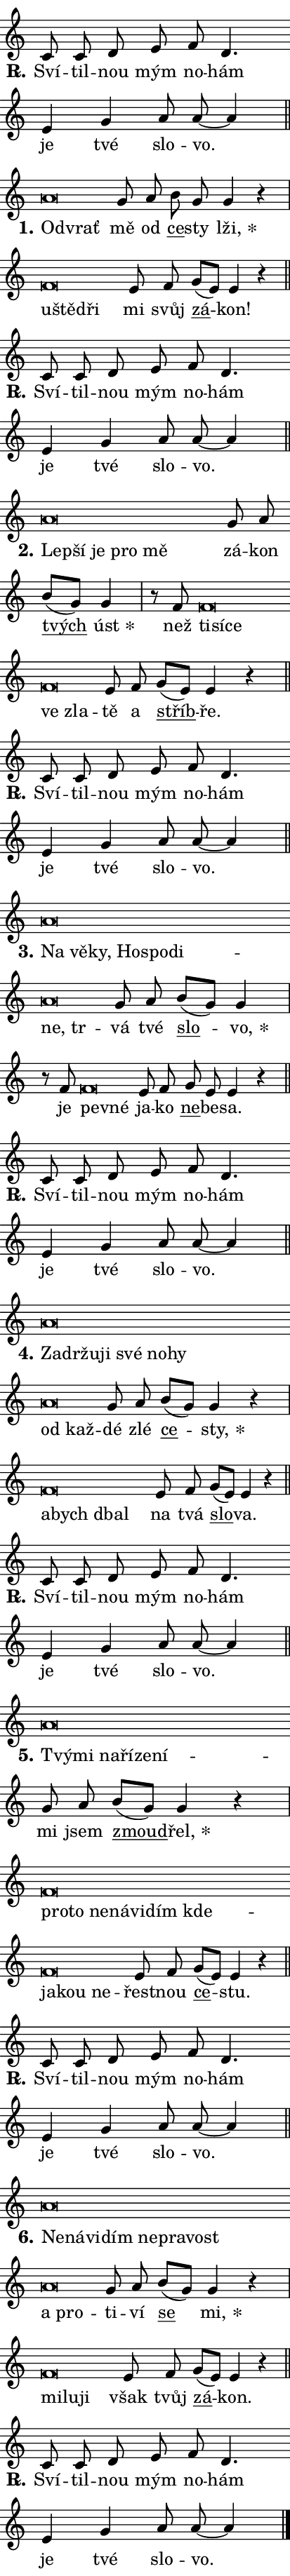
\version "2.22.1"
\header { tagline = "" }
\paper {
  indent = 0\cm
  top-margin = 0\cm
  right-margin = 0\cm
  bottom-margin = 0\cm
  left-margin = 0\cm
  paper-width = 7\cm
  page-breaking = #ly:one-page-breaking
  system-system-spacing.basic-distance = #11
  score-system-spacing.basic-distance = #11
  ragged-last = ##f
}


%% Author: Thomas Morley
%% https://lists.gnu.org/archive/html/lilypond-user/2020-05/msg00002.html
#(define (line-position grob)
"Returns position of @var[grob} in current system:
   @code{'start}, if at first time-step
   @code{'end}, if at last time-step
   @code{'middle} otherwise
"
  (let* ((col (ly:item-get-column grob))
         (ln (ly:grob-object col 'left-neighbor))
         (rn (ly:grob-object col 'right-neighbor))
         (col-to-check-left (if (ly:grob? ln) ln col))
         (col-to-check-right (if (ly:grob? rn) rn col))
         (break-dir-left
           (and
             (ly:grob-property col-to-check-left 'non-musical #f)
             (ly:item-break-dir col-to-check-left)))
         (break-dir-right
           (and
             (ly:grob-property col-to-check-right 'non-musical #f)
             (ly:item-break-dir col-to-check-right))))
        (cond ((eqv? 1 break-dir-left) 'start)
              ((eqv? -1 break-dir-right) 'end)
              (else 'middle))))

#(define (tranparent-at-line-position vctor)
  (lambda (grob)
  "Relying on @code{line-position} select the relevant enry from @var{vctor}.
Used to determine transparency,"
    (case (line-position grob)
      ((end) (not (vector-ref vctor 0)))
      ((middle) (not (vector-ref vctor 1)))
      ((start) (not (vector-ref vctor 2))))))

noteHeadBreakVisibility =
#(define-music-function (break-visibility)(vector?)
"Makes @code{NoteHead}s transparent relying on @var{break-visibility}"
#{
  \override NoteHead.transparent =
    #(tranparent-at-line-position break-visibility)
#})

#(define delete-ledgers-for-transparent-note-heads
  (lambda (grob)
    "Reads whether a @code{NoteHead} is transparent.
If so this @code{NoteHead} is removed from @code{'note-heads} from
@var{grob}, which is supposed to be @code{LedgerLineSpanner}.
As a result ledgers are not printed for this @code{NoteHead}"
    (let* ((nhds-array (ly:grob-object grob 'note-heads))
           (nhds-list
             (if (ly:grob-array? nhds-array)
                 (ly:grob-array->list nhds-array)
                 '()))
           ;; Relies on the transparent-property being done before
           ;; Staff.LedgerLineSpanner.after-line-breaking is executed.
           ;; This is fragile ...
           (to-keep
             (remove
               (lambda (nhd)
                 (ly:grob-property nhd 'transparent #f))
               nhds-list)))
      ;; TODO find a better method to iterate over grob-arrays, similiar
      ;; to filter/remove etc for lists
      ;; For now rebuilt from scratch
      (set! (ly:grob-object grob 'note-heads)  '())
      (for-each
        (lambda (nhd)
          (ly:pointer-group-interface::add-grob grob 'note-heads nhd))
        to-keep))))

hideNotes = {
  \noteHeadBreakVisibility #begin-of-line-visible
}
unHideNotes = {
  \noteHeadBreakVisibility #all-visible
}

% work-around for resetting accidentals
% https://lilypond.org/doc/v2.23/Documentation/notation/displaying-rhythms#unmetered-music
cadenzaMeasure = {
  \cadenzaOff
  \partial 1024 s1024
  \cadenzaOn
}

#(define-markup-command (accent layout props text) (markup?)
  "Underline accented syllable"
  (interpret-markup layout props
    #{\markup \override #'(offset . 4.3) \underline { #text }#}))

responsum = \markup \concat {
  "R" \hspace #-1.05 \path #0.1 #'((moveto 0 0.07) (lineto 0.9 0.8)) \hspace #0.05 "."
}

\layout {
    \context {
        \Staff
        \remove "Time_signature_engraver"
        \override LedgerLineSpanner.after-line-breaking = #delete-ledgers-for-transparent-note-heads
    }
    \context {
        \Voice {
            \override NoteHead.output-attributes = #'((class . "notehead"))
            \override Hairpin.height = #0.55
        }
    }
    \context {
        \Lyrics {
            \override StanzaNumber.output-attributes = #'((class . "stanzanumber"))
            \override LyricSpace.minimum-distance = #0.9
            \override LyricText.font-name = #"TeX Gyre Schola"
            \override LyricText.font-size = 1
            \override StanzaNumber.font-name = #"TeX Gyre Schola Bold"
            \override StanzaNumber.font-size = 1
        }
    }
}

% magnetic-lyrics.ily
%
%   written by
%     Jean Abou Samra <jean@abou-samra.fr>
%     Werner Lemberg <wl@gnu.org>
%
%   adapted by
%     Jiri Hon <jiri.hon@gmail.com>
%
% Version 2022-Apr-15

% https://www.mail-archive.com/lilypond-user@gnu.org/msg149350.html

#(define (Left_hyphen_pointer_engraver context)
   "Collect syllable-hyphen-syllable occurrences in lyrics and store
them in properties.  This engraver only looks to the left.  For
example, if the lyrics input is @code{foo -- bar}, it does the
following.

@itemize @bullet
@item
Set the @code{text} property of the @code{LyricHyphen} grob between
@q{foo} and @q{bar} to @code{foo}.

@item
Set the @code{left-hyphen} property of the @code{LyricText} grob with
text @q{foo} to the @code{LyricHyphen} grob between @q{foo} and
@q{bar}.
@end itemize

Use this auxiliary engraver in combination with the
@code{lyric-@/text::@/apply-@/magnetic-@/offset!} hook."
   (let ((hyphen #f)
         (text #f))
     (make-engraver
      (acknowledgers
       ((lyric-syllable-interface engraver grob source-engraver)
        (set! text grob)))
      (end-acknowledgers
       ((lyric-hyphen-interface engraver grob source-engraver)
        ;(when (not (grob::has-interface grob 'lyric-space-interface))
          (set! hyphen grob)));)
      ((stop-translation-timestep engraver)
       (when (and text hyphen)
         (ly:grob-set-object! text 'left-hyphen hyphen))
       (set! text #f)
       (set! hyphen #f)))))

#(define (lyric-text::apply-magnetic-offset! grob)
   "If the space between two syllables is less than the value in
property @code{LyricText@/.details@/.squash-threshold}, move the right
syllable to the left so that it gets concatenated with the left
syllable.

Use this function as a hook for
@code{LyricText@/.after-@/line-@/breaking} if the
@code{Left_@/hyphen_@/pointer_@/engraver} is active."
   (let ((hyphen (ly:grob-object grob 'left-hyphen #f)))
     (when hyphen
       (let ((left-text (ly:spanner-bound hyphen LEFT)))
         (when (grob::has-interface left-text 'lyric-syllable-interface)
           (let* ((common (ly:grob-common-refpoint grob left-text X))
                  (this-x-ext (ly:grob-extent grob common X))
                  (left-x-ext
                   (begin
                     ;; Trigger magnetism for left-text.
                     (ly:grob-property left-text 'after-line-breaking)
                     (ly:grob-extent left-text common X)))
                  ;; `delta` is the gap width between two syllables.
                  (delta (- (interval-start this-x-ext)
                            (interval-end left-x-ext)))
                  (details (ly:grob-property grob 'details))
                  (threshold (assoc-get 'squash-threshold details 0.2)))
             (when (< delta threshold)
               (let* (;; We have to manipulate the input text so that
                      ;; ligatures crossing syllable boundaries are not
                      ;; disabled.  For languages based on the Latin
                      ;; script this is essentially a beautification.
                      ;; However, for non-Western scripts it can be a
                      ;; necessity.
                      (lt (ly:grob-property left-text 'text))
                      (rt (ly:grob-property grob 'text))
                      (is-space (grob::has-interface hyphen 'lyric-space-interface))
                      (space (if is-space " " ""))
                      (space-markup (grob-interpret-markup grob " "))
                      (space-size (interval-length (ly:stencil-extent space-markup X)))
                      (extra-delta (if is-space space-size 0))
                      ;; Append new syllable.
                      (ltrt-space (if (and (string? lt) (string? rt))
                                (string-append lt space rt)
                                (make-concat-markup (list lt space rt))))
                      ;; Right-align `ltrt` to the right side.
                      (ltrt-space-markup (grob-interpret-markup
                               grob
                               (make-translate-markup
                                (cons (interval-length this-x-ext) 0)
                                (make-right-align-markup ltrt-space)))))
                 (begin
                   ;; Don't print `left-text`.
                   (ly:grob-set-property! left-text 'stencil #f)
                   ;; Set text and stencil (which holds all collected
                   ;; syllables so far) and shift it to the left.
                   (ly:grob-set-property! grob 'text ltrt-space)
                   (ly:grob-set-property! grob 'stencil ltrt-space-markup)
                   (ly:grob-translate-axis! grob (- (- delta extra-delta)) X))))))))))


#(define (lyric-hyphen::displace-bounds-first grob)
   ;; Make very sure this callback isn't triggered too early.
   (let ((left (ly:spanner-bound grob LEFT))
         (right (ly:spanner-bound grob RIGHT)))
     (ly:grob-property left 'after-line-breaking)
     (ly:grob-property right 'after-line-breaking)
     (ly:lyric-hyphen::print grob)))

squashThreshold = #0.4

\layout {
  \context {
    \Lyrics
    \consists #Left_hyphen_pointer_engraver
    \override LyricText.after-line-breaking =
      #lyric-text::apply-magnetic-offset!
    \override LyricHyphen.stencil = #lyric-hyphen::displace-bounds-first
    \override LyricText.details.squash-threshold = \squashThreshold
    \override LyricHyphen.minimum-distance = 0
    \override LyricHyphen.minimum-length = \squashThreshold
  }
}

squash = \override LyricText.details.squash-threshold = 9999
unSquash = \override LyricText.details.squash-threshold = \squashThreshold

left = \override LyricText.self-alignment-X = #LEFT
unLeft = \revert LyricText.self-alignment-X

starOffset = #(lambda (grob) 
                (let ((x_offset (ly:self-alignment-interface::aligned-on-x-parent grob)))
                  (if (= x_offset 0) 0 (+ x_offset 1.2))))

star = #(define-music-function (syllable)(string?)
"Append star separator at the end of a syllable"
#{
  \once \override LyricText.X-offset = #starOffset
  \lyricmode { \markup {
    #syllable
    \override #'((font-name . "TeX Gyre Schola Bold")) \hspace #0.2 \lower #0.65 \larger "*"
  } }
#})

starAccent = #(define-music-function (syllable)(string?)
"Append star separator at the end of a syllable and make accent"
#{
  \once \override LyricText.X-offset = #starOffset
  \lyricmode { \markup {
    \accent #syllable
    \override #'((font-name . "TeX Gyre Schola Bold")) \hspace #0.2 \lower #0.65 \larger "*"
  } }
#})

breath = #(define-music-function (syllable)(string?)
"Append breathing indicator at the end of a syllable"
#{
  \lyricmode { \markup { #syllable "+" } }
#})

optionalBreath = #(define-music-function (syllable)(string?)
"Append optional breathing indicator at the end of a syllable"
#{
  \lyricmode { \markup { #syllable "(+)" } }
#})


\score {
    <<
        \new Voice = "melody" { \cadenzaOn \key c \major \relative { c'8 c d e f d4. \bar "" e4 g a8 a~ a4 \cadenzaMeasure \bar "||" \break }
\relative { a'\breve*1/16 \hideNotes \breve*1/16 \bar "" \unHideNotes g8 a \bar "" b g g4 r \cadenzaMeasure \bar "|" f\breve*1/16 \hideNotes \breve*1/16 \breve*1/16 \bar "" \unHideNotes e8 f \bar "" g[( e)] e4 r \cadenzaMeasure \bar "||" \break }
\relative { c'8 c d e f d4. \bar "" e4 g a8 a~ a4 \cadenzaMeasure \bar "||" \break }
\relative { a'\breve*1/16 \hideNotes \breve*1/16 \bar "" \breve*1/16 \bar "" \breve*1/16 \breve*1/16 \bar "" \unHideNotes g8 a \bar "" b[( g)] g4 \cadenzaMeasure \bar "|" r8 f8 f\breve*1/16 \hideNotes \breve*1/16 \bar "" \breve*1/16 \bar "" \breve*1/16 \breve*1/16 \bar "" \unHideNotes e8 f \bar "" g[( e)] e4 r \cadenzaMeasure \bar "||" \break }
\relative { c'8 c d e f d4. \bar "" e4 g a8 a~ a4 \cadenzaMeasure \bar "||" \break }
\relative { a'\breve*1/16 \hideNotes \breve*1/16 \bar "" \breve*1/16 \bar "" \breve*1/16 \bar "" \breve*1/16 \bar "" \breve*1/16 \bar "" \breve*1/16 \breve*1/16 \bar "" \unHideNotes g8 a \bar "" b[( g)] g4 \cadenzaMeasure \bar "|" r8 f8 f\breve*1/16 \hideNotes \breve*1/16 \bar "" \unHideNotes e8 f \bar "" g e e4 r \cadenzaMeasure \bar "||" \break }
\relative { c'8 c d e f d4. \bar "" e4 g a8 a~ a4 \cadenzaMeasure \bar "||" \break }
\relative { a'\breve*1/16 \hideNotes \breve*1/16 \bar "" \breve*1/16 \bar "" \breve*1/16 \bar "" \breve*1/16 \bar "" \breve*1/16 \bar "" \breve*1/16 \bar "" \breve*1/16 \breve*1/16 \bar "" \unHideNotes g8 a \bar "" b[( g)] g4 r \cadenzaMeasure \bar "|" f\breve*1/16 \hideNotes \breve*1/16 \breve*1/16 \bar "" \unHideNotes e8 f \bar "" g[( e)] e4 r \cadenzaMeasure \bar "||" \break }
\relative { c'8 c d e f d4. \bar "" e4 g a8 a~ a4 \cadenzaMeasure \bar "||" \break }
\relative { a'\breve*1/16 \hideNotes \breve*1/16 \bar "" \breve*1/16 \bar "" \breve*1/16 \bar "" \breve*1/16 \breve*1/16 \bar "" \unHideNotes g8 a \bar "" b[( g)] g4 r \cadenzaMeasure \bar "|" f\breve*1/16 \hideNotes \breve*1/16 \bar "" \breve*1/16 \bar "" \breve*1/16 \bar "" \breve*1/16 \bar "" \breve*1/16 \bar "" \breve*1/16 \bar "" \breve*1/16 \bar "" \breve*1/16 \breve*1/16 \bar "" \unHideNotes e8 f \bar "" g[( e)] e4 r \cadenzaMeasure \bar "||" \break }
\relative { c'8 c d e f d4. \bar "" e4 g a8 a~ a4 \cadenzaMeasure \bar "||" \break }
\relative { a'\breve*1/16 \hideNotes \breve*1/16 \bar "" \breve*1/16 \bar "" \breve*1/16 \bar "" \breve*1/16 \bar "" \breve*1/16 \bar "" \breve*1/16 \bar "" \breve*1/16 \breve*1/16 \bar "" \unHideNotes g8 a \bar "" b[( g)] g4 r \cadenzaMeasure \bar "|" f\breve*1/16 \hideNotes \breve*1/16 \breve*1/16 \bar "" \unHideNotes e8 f \bar "" g[( e)] e4 r \cadenzaMeasure \bar "||" \break }
\relative { c'8 c d e f d4. \bar "" e4 g a8 a~ a4 \cadenzaMeasure \bar "||" \break } \bar "|." }
        \new Lyrics \lyricsto "melody" { \lyricmode { \set stanza = \responsum
Sví -- til -- nou mým no -- hám je tvé slo -- vo.
\set stanza = "1."
\left Od -- \squash vrať \unLeft \unSquash mě od \markup \accent ce -- sty \star lži, \left u -- \squash štěd -- ři \unLeft \unSquash mi svůj \markup \accent zá -- kon!
\set stanza = \responsum
Sví -- til -- nou mým no -- hám je tvé slo -- vo.
\set stanza = "2."
\left Lep -- \squash ší je pro mě \unLeft \unSquash zá -- kon \markup \accent tvých \star úst než \left ti -- \squash sí -- ce ve zla -- \unLeft \unSquash tě a \markup \accent stříb -- ře.
\set stanza = \responsum
Sví -- til -- nou mým no -- hám je tvé slo -- vo.
\set stanza = "3."
\left Na \squash vě -- ky, Ho -- spo -- di -- ne, tr -- \unLeft \unSquash vá tvé \markup \accent slo -- \star vo, je \left pev -- \squash né \unLeft \unSquash ja -- ko \markup \accent ne -- be -- sa.
\set stanza = \responsum
Sví -- til -- nou mým no -- hám je tvé slo -- vo.
\set stanza = "4."
\left Za -- \squash dr -- žu -- ji své no -- hy od kaž -- \unLeft \unSquash dé zlé \markup \accent ce -- \star sty, \left a -- \squash bych dbal \unLeft \unSquash na tvá \markup \accent slo -- va.
\set stanza = \responsum
Sví -- til -- nou mým no -- hám je tvé slo -- vo.
\set stanza = "5."
\left Tvý -- \squash mi na -- ří -- ze -- ní -- \unLeft \unSquash mi jsem \markup \accent zmoud -- \star řel, \left pro -- \squash to ne -- ná -- vi -- dím kde -- ja -- kou ne -- \unLeft \unSquash řest -- nou \markup \accent ce -- stu.
\set stanza = \responsum
Sví -- til -- nou mým no -- hám je tvé slo -- vo.
\set stanza = "6."
\left Ne -- \squash ná -- vi -- dím ne -- pra -- vost a pro -- \unLeft \unSquash ti -- ví \markup \accent se \star mi, \left mi -- \squash lu -- ji \unLeft \unSquash však tvůj \markup \accent zá -- kon.
\set stanza = \responsum
Sví -- til -- nou mým no -- hám je tvé slo -- vo. } }
    >>
    \layout {}
}
